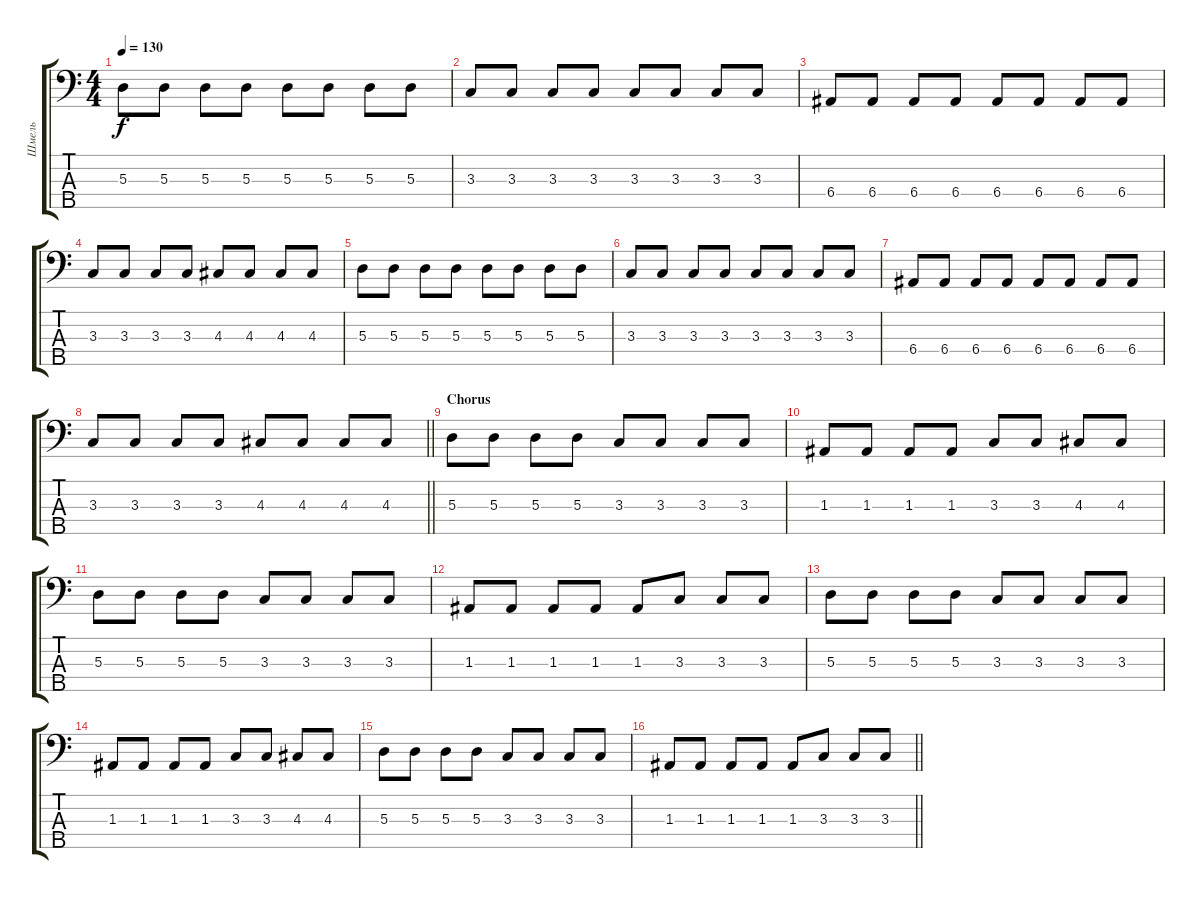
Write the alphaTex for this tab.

\track ("Шмель" "Шмель") {instrument electricbasspick}
\staff {score tabs}
\tuning (G2 D2 A1 E1 B0) {hide}
\ts (4 4)
\tempo 130
\clef f4
\ks c
5.3.8{dy f} 5.3.8 5.3.8 5.3.8 5.3.8 5.3.8 5.3.8 5.3.8 |
3.3.8 3.3.8 3.3.8 3.3.8 3.3.8 3.3.8 3.3.8 3.3.8 |
6.4.8 6.4.8 6.4.8 6.4.8 6.4.8 6.4.8 6.4.8 6.4.8 |
3.3.8 3.3.8 3.3.8 3.3.8 4.3.8 4.3.8 4.3.8 4.3.8 |
5.3.8 5.3.8 5.3.8 5.3.8 5.3.8 5.3.8 5.3.8 5.3.8 |
3.3.8 3.3.8 3.3.8 3.3.8 3.3.8 3.3.8 3.3.8 3.3.8 |
6.4.8 6.4.8 6.4.8 6.4.8 6.4.8 6.4.8 6.4.8 6.4.8 |
\barLineRight lightlight
3.3.8 3.3.8 3.3.8 3.3.8 4.3.8 4.3.8 4.3.8 4.3.8 |
\section ("" "Chorus")
5.3.8 5.3.8 5.3.8 5.3.8 3.3.8 3.3.8 3.3.8 3.3.8 |
1.3.8 1.3.8 1.3.8 1.3.8 3.3.8 3.3.8 4.3.8 4.3.8 |
5.3.8 5.3.8 5.3.8 5.3.8 3.3.8 3.3.8 3.3.8 3.3.8 |
1.3.8 1.3.8 1.3.8 1.3.8 1.3.8 3.3.8 3.3.8 3.3.8 |
5.3.8 5.3.8 5.3.8 5.3.8 3.3.8 3.3.8 3.3.8 3.3.8 |
1.3.8 1.3.8 1.3.8 1.3.8 3.3.8 3.3.8 4.3.8 4.3.8 |
5.3.8 5.3.8 5.3.8 5.3.8 3.3.8 3.3.8 3.3.8 3.3.8 |
\barLineRight lightlight
1.3.8 1.3.8 1.3.8 1.3.8 1.3.8 3.3.8 3.3.8 3.3.8
